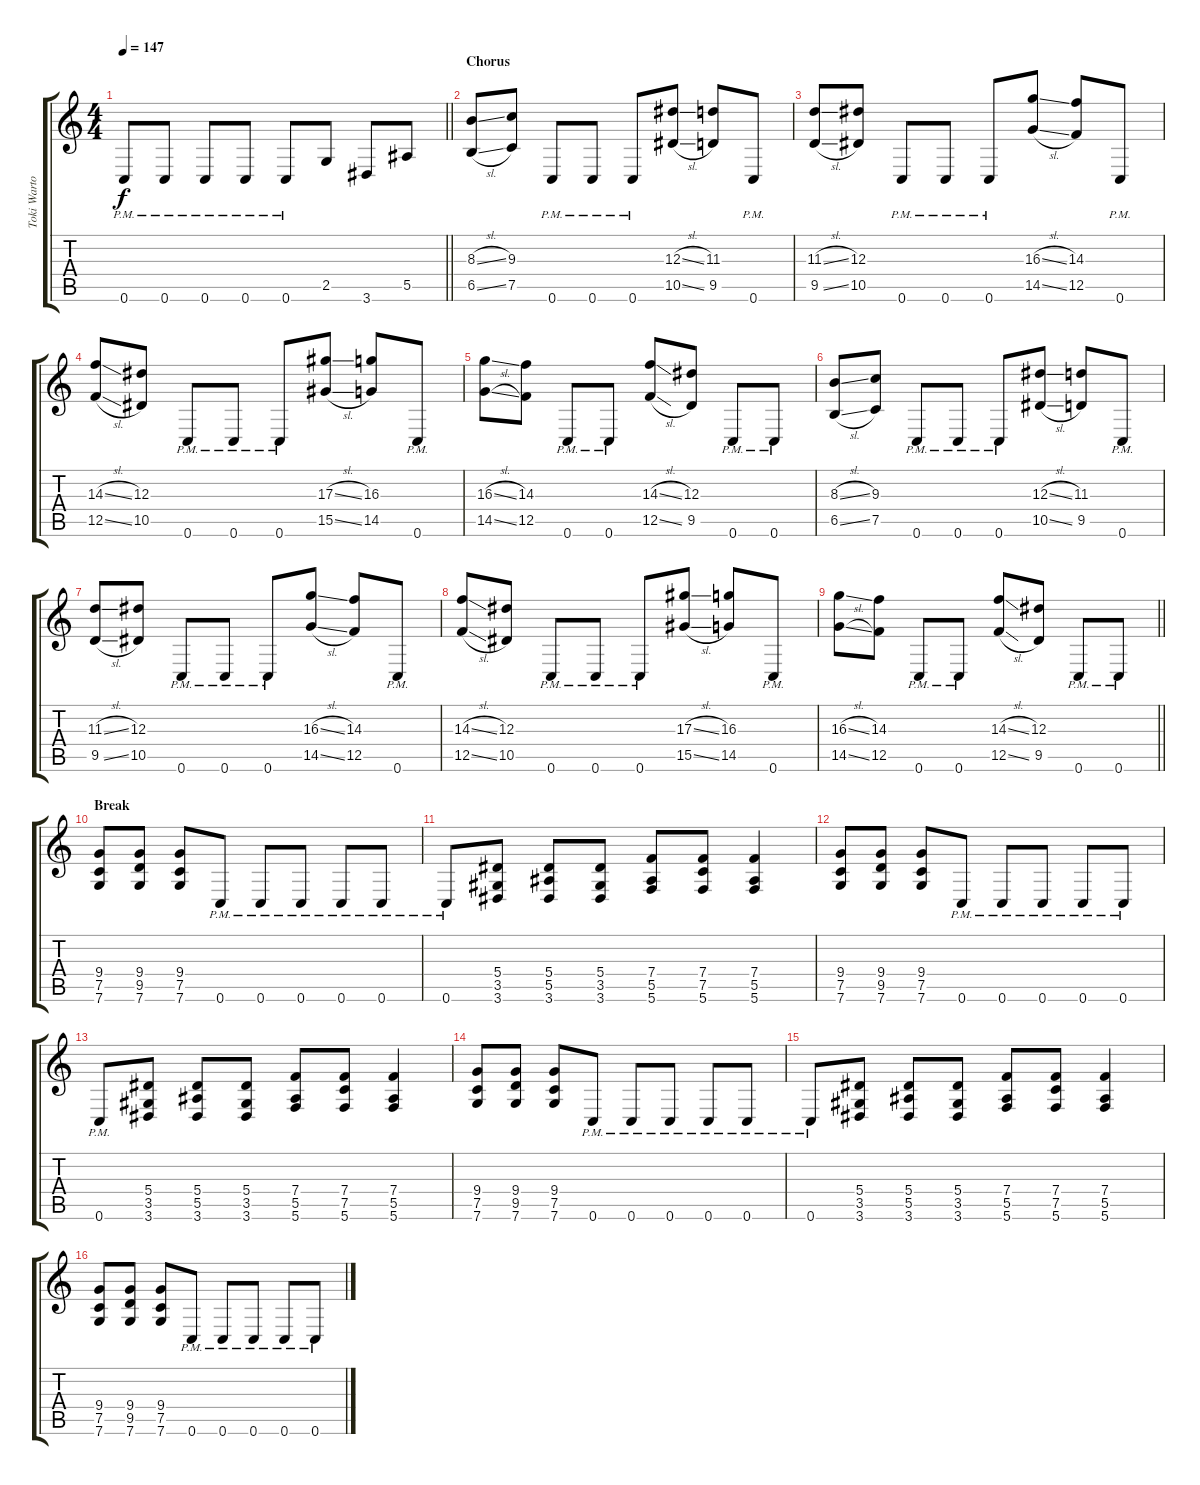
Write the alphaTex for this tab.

\track ("Toki Wartooth (Lead Guitar 2)" "Toki Warto") {instrument distortionguitar}
\staff {score tabs}
\tuning (C4 G3 Eb3 Bb2 F2 C2) {hide}
\ts (4 4)
\tempo 147
\clef g2
\barLineRight lightlight
\ks c
0.6{pm}.8{dy f} 0.6{pm}.8 0.6{pm}.8 0.6{pm}.8 0.6{pm}.8 2.5.8 3.6.8 5.5.8 |
\section ("" "Chorus")
(8.3{sl} 6.5{sl}).8 (9.3 7.5).8 0.6{pm}.8 0.6{pm}.8 0.6{pm}.8 (12.3{sl} 10.5{sl}).8 (11.3 9.5).8 0.6{pm}.8 |
(11.3{sl} 9.5{sl}).8 (12.3 10.5).8 0.6{pm}.8 0.6{pm}.8 0.6{pm}.8 (16.3{sl} 14.5{sl}).8 (14.3 12.5).8 0.6{pm}.8 |
(14.3{sl} 12.5{sl}).8 (12.3 10.5).8 0.6{pm}.8 0.6{pm}.8 0.6{pm}.8 (17.3{sl} 15.5{sl}).8 (16.3 14.5).8 0.6{pm}.8 |
(16.3{sl} 14.5{sl}).8 (14.3 12.5).8 0.6{pm}.8 0.6{pm}.8 (14.3{sl} 12.5{sl}).8 (12.3 9.5).8 0.6{pm}.8 0.6{pm}.8 |
(8.3{sl} 6.5{sl}).8 (9.3 7.5).8 0.6{pm}.8 0.6{pm}.8 0.6{pm}.8 (12.3{sl} 10.5{sl}).8 (11.3 9.5).8 0.6{pm}.8 |
(11.3{sl} 9.5{sl}).8 (12.3 10.5).8 0.6{pm}.8 0.6{pm}.8 0.6{pm}.8 (16.3{sl} 14.5{sl}).8 (14.3 12.5).8 0.6{pm}.8 |
(14.3{sl} 12.5{sl}).8 (12.3 10.5).8 0.6{pm}.8 0.6{pm}.8 0.6{pm}.8 (17.3{sl} 15.5{sl}).8 (16.3 14.5).8 0.6{pm}.8 |
\barLineRight lightlight
(16.3{sl} 14.5{sl}).8 (14.3 12.5).8 0.6{pm}.8 0.6{pm}.8 (14.3{sl} 12.5{sl}).8 (12.3 9.5).8 0.6{pm}.8 0.6{pm}.8 |
\section ("" "Break")
(9.4 7.5 7.6).8 (9.4 9.5 7.6).8 (9.4 7.5 7.6).8 0.6{pm}.8 0.6{pm}.8 0.6{pm}.8 0.6{pm}.8 0.6{pm}.8 |
0.6{pm}.8 (5.4 3.5 3.6).8 (5.4 5.5 3.6).8 (5.4 3.5 3.6).8 (7.4 5.5 5.6).8 (7.4 7.5 5.6).8 (7.4 5.5 5.6).4 |
(9.4 7.5 7.6).8 (9.4 9.5 7.6).8 (9.4 7.5 7.6).8 0.6{pm}.8 0.6{pm}.8 0.6{pm}.8 0.6{pm}.8 0.6{pm}.8 |
0.6{pm}.8 (5.4 3.5 3.6).8 (5.4 5.5 3.6).8 (5.4 3.5 3.6).8 (7.4 5.5 5.6).8 (7.4 7.5 5.6).8 (7.4 5.5 5.6).4 |
(9.4 7.5 7.6).8 (9.4 9.5 7.6).8 (9.4 7.5 7.6).8 0.6{pm}.8 0.6{pm}.8 0.6{pm}.8 0.6{pm}.8 0.6{pm}.8 |
0.6{pm}.8 (5.4 3.5 3.6).8 (5.4 5.5 3.6).8 (5.4 3.5 3.6).8 (7.4 5.5 5.6).8 (7.4 7.5 5.6).8 (7.4 5.5 5.6).4 |
(9.4 7.5 7.6).8 (9.4 9.5 7.6).8 (9.4 7.5 7.6).8 0.6{pm}.8 0.6{pm}.8 0.6{pm}.8 0.6{pm}.8 0.6{pm}.8
